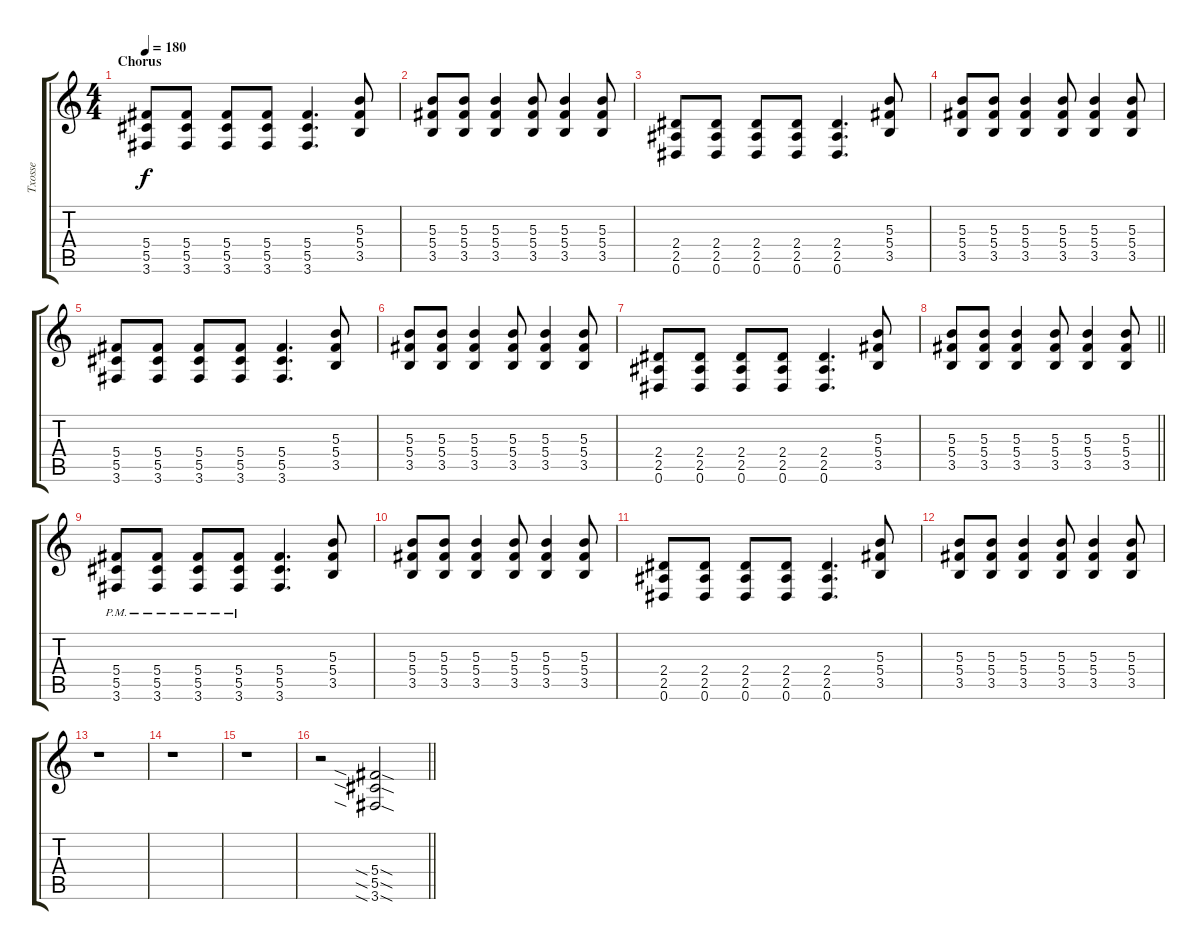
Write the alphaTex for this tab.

\track ("Txosse" "Txosse") {instrument overdrivenguitar}
\staff {score tabs}
\tuning (Eb4 Bb3 Gb3 Db3 Ab2 Eb2) {hide}
\ts (4 4)
\section ("" "Chorus")
\tempo 180
\clef g2
\ks c
(5.4 5.5 3.6).8{dy f} (5.4 5.5 3.6).8 (5.4 5.5 3.6).8 (5.4 5.5 3.6).8 (5.4 5.5 3.6).4{d} (5.3 5.4 3.5).8 |
(5.3 5.4 3.5).8 (5.3 5.4 3.5).8 (5.3 5.4 3.5).4 (5.3 5.4 3.5).8 (5.3 5.4 3.5).4 (5.3 5.4 3.5).8 |
(2.4 2.5 0.6).8 (2.4 2.5 0.6).8 (2.4 2.5 0.6).8 (2.4 2.5 0.6).8 (2.4 2.5 0.6).4{d} (5.3 5.4 3.5).8 |
(5.3 5.4 3.5).8 (5.3 5.4 3.5).8 (5.3 5.4 3.5).4 (5.3 5.4 3.5).8 (5.3 5.4 3.5).4 (5.3 5.4 3.5).8 |
(5.4 5.5 3.6).8 (5.4 5.5 3.6).8 (5.4 5.5 3.6).8 (5.4 5.5 3.6).8 (5.4 5.5 3.6).4{d} (5.3 5.4 3.5).8 |
(5.3 5.4 3.5).8 (5.3 5.4 3.5).8 (5.3 5.4 3.5).4 (5.3 5.4 3.5).8 (5.3 5.4 3.5).4 (5.3 5.4 3.5).8 |
(2.4 2.5 0.6).8 (2.4 2.5 0.6).8 (2.4 2.5 0.6).8 (2.4 2.5 0.6).8 (2.4 2.5 0.6).4{d} (5.3 5.4 3.5).8 |
\barLineRight lightlight
(5.3 5.4 3.5).8 (5.3 5.4 3.5).8 (5.3 5.4 3.5).4 (5.3 5.4 3.5).8 (5.3 5.4 3.5).4 (5.3 5.4 3.5).8 |
(5.4{pm} 5.5{pm} 3.6{pm}).8 (5.4{pm} 5.5{pm} 3.6{pm}).8 (5.4{pm} 5.5{pm} 3.6{pm}).8 (5.4{pm} 5.5{pm} 3.6{pm}).8 (5.4 5.5 3.6).4{d} (5.3 5.4 3.5).8 |
(5.3 5.4 3.5).8 (5.3 5.4 3.5).8 (5.3 5.4 3.5).4 (5.3 5.4 3.5).8 (5.3 5.4 3.5).4 (5.3 5.4 3.5).8 |
(2.4 2.5 0.6).8 (2.4 2.5 0.6).8 (2.4 2.5 0.6).8 (2.4 2.5 0.6).8 (2.4 2.5 0.6).4{d} (5.3 5.4 3.5).8 |
(5.3 5.4 3.5).8 (5.3 5.4 3.5).8 (5.3 5.4 3.5).4 (5.3 5.4 3.5).8 (5.3 5.4 3.5).4 (5.3 5.4 3.5).8 |
r.1 |
r.1 |
r.1 |
\barLineRight lightlight
r.2 (5.4{sia sod} 5.5{sia sod} 3.6{sia sod}).2
